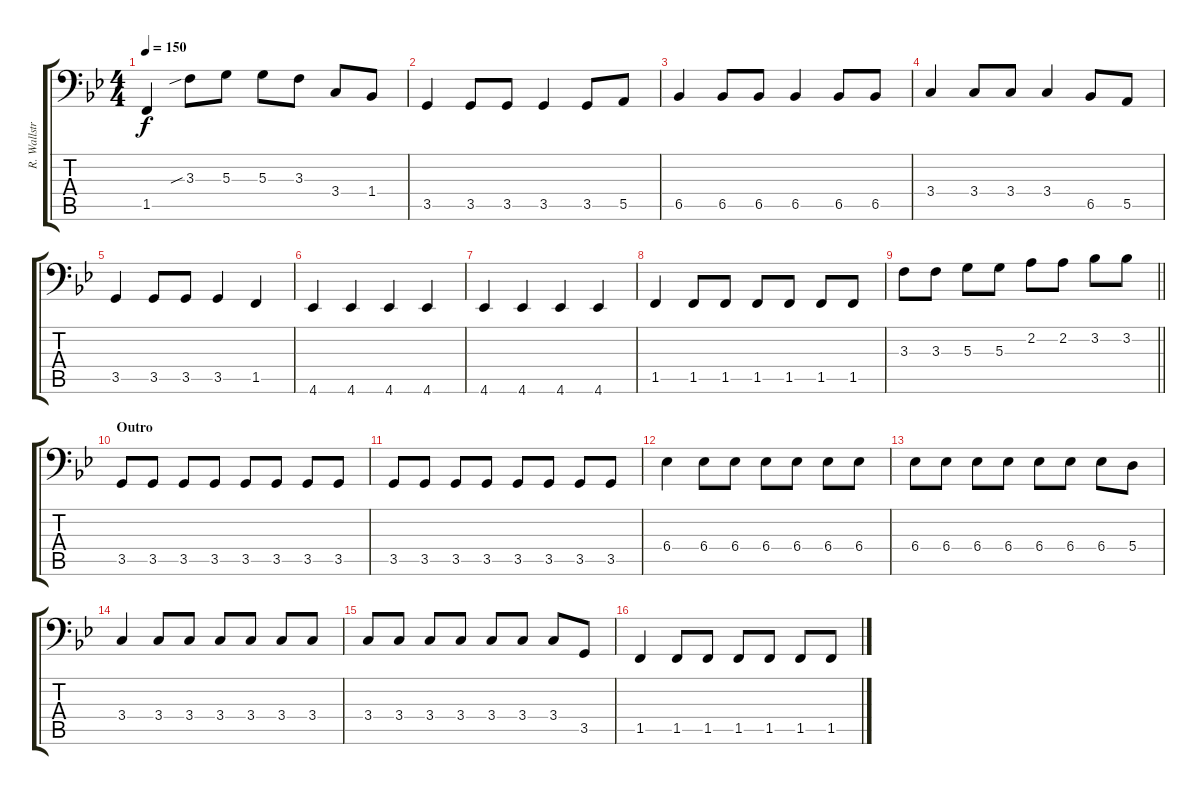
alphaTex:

\track ("R. Wallström (Bass)" "R. Wallstr") {instrument electricbassfinger}
\staff {score tabs}
\tuning (C3 G2 D2 A1 E1 B0) {hide}
\ts (4 4)
\tempo 150
\clef f4
\ks gminor
1.5.4{dy f} 3.3{sib}.8 5.3.8 5.3.8 3.3.8 3.4.8 1.4.8 |
3.5.4 3.5.8 3.5.8 3.5.4 3.5.8 5.5.8 |
6.5.4 6.5.8 6.5.8 6.5.4 6.5.8 6.5.8 |
3.4.4 3.4.8 3.4.8 3.4.4 6.5.8 5.5.8 |
3.5.4 3.5.8 3.5.8 3.5.4 1.5.4 |
4.6.4 4.6.4 4.6.4 4.6.4 |
4.6.4 4.6.4 4.6.4 4.6.4 |
1.5.4 1.5.8 1.5.8 1.5.8 1.5.8 1.5.8 1.5.8 |
\barLineRight lightlight
3.3.8 3.3.8 5.3.8 5.3.8 2.2.8 2.2.8 3.2.8 3.2.8 |
\section ("" "Outro")
3.5.8 3.5.8 3.5.8 3.5.8 3.5.8 3.5.8 3.5.8 3.5.8 |
3.5.8 3.5.8 3.5.8 3.5.8 3.5.8 3.5.8 3.5.8 3.5.8 |
6.4.4 6.4.8 6.4.8 6.4.8 6.4.8 6.4.8 6.4.8 |
6.4.8 6.4.8 6.4.8 6.4.8 6.4.8 6.4.8 6.4.8 5.4.8 |
3.4.4 3.4.8 3.4.8 3.4.8 3.4.8 3.4.8 3.4.8 |
3.4.8 3.4.8 3.4.8 3.4.8 3.4.8 3.4.8 3.4.8 3.5.8 |
1.5.4 1.5.8 1.5.8 1.5.8 1.5.8 1.5.8 1.5.8
